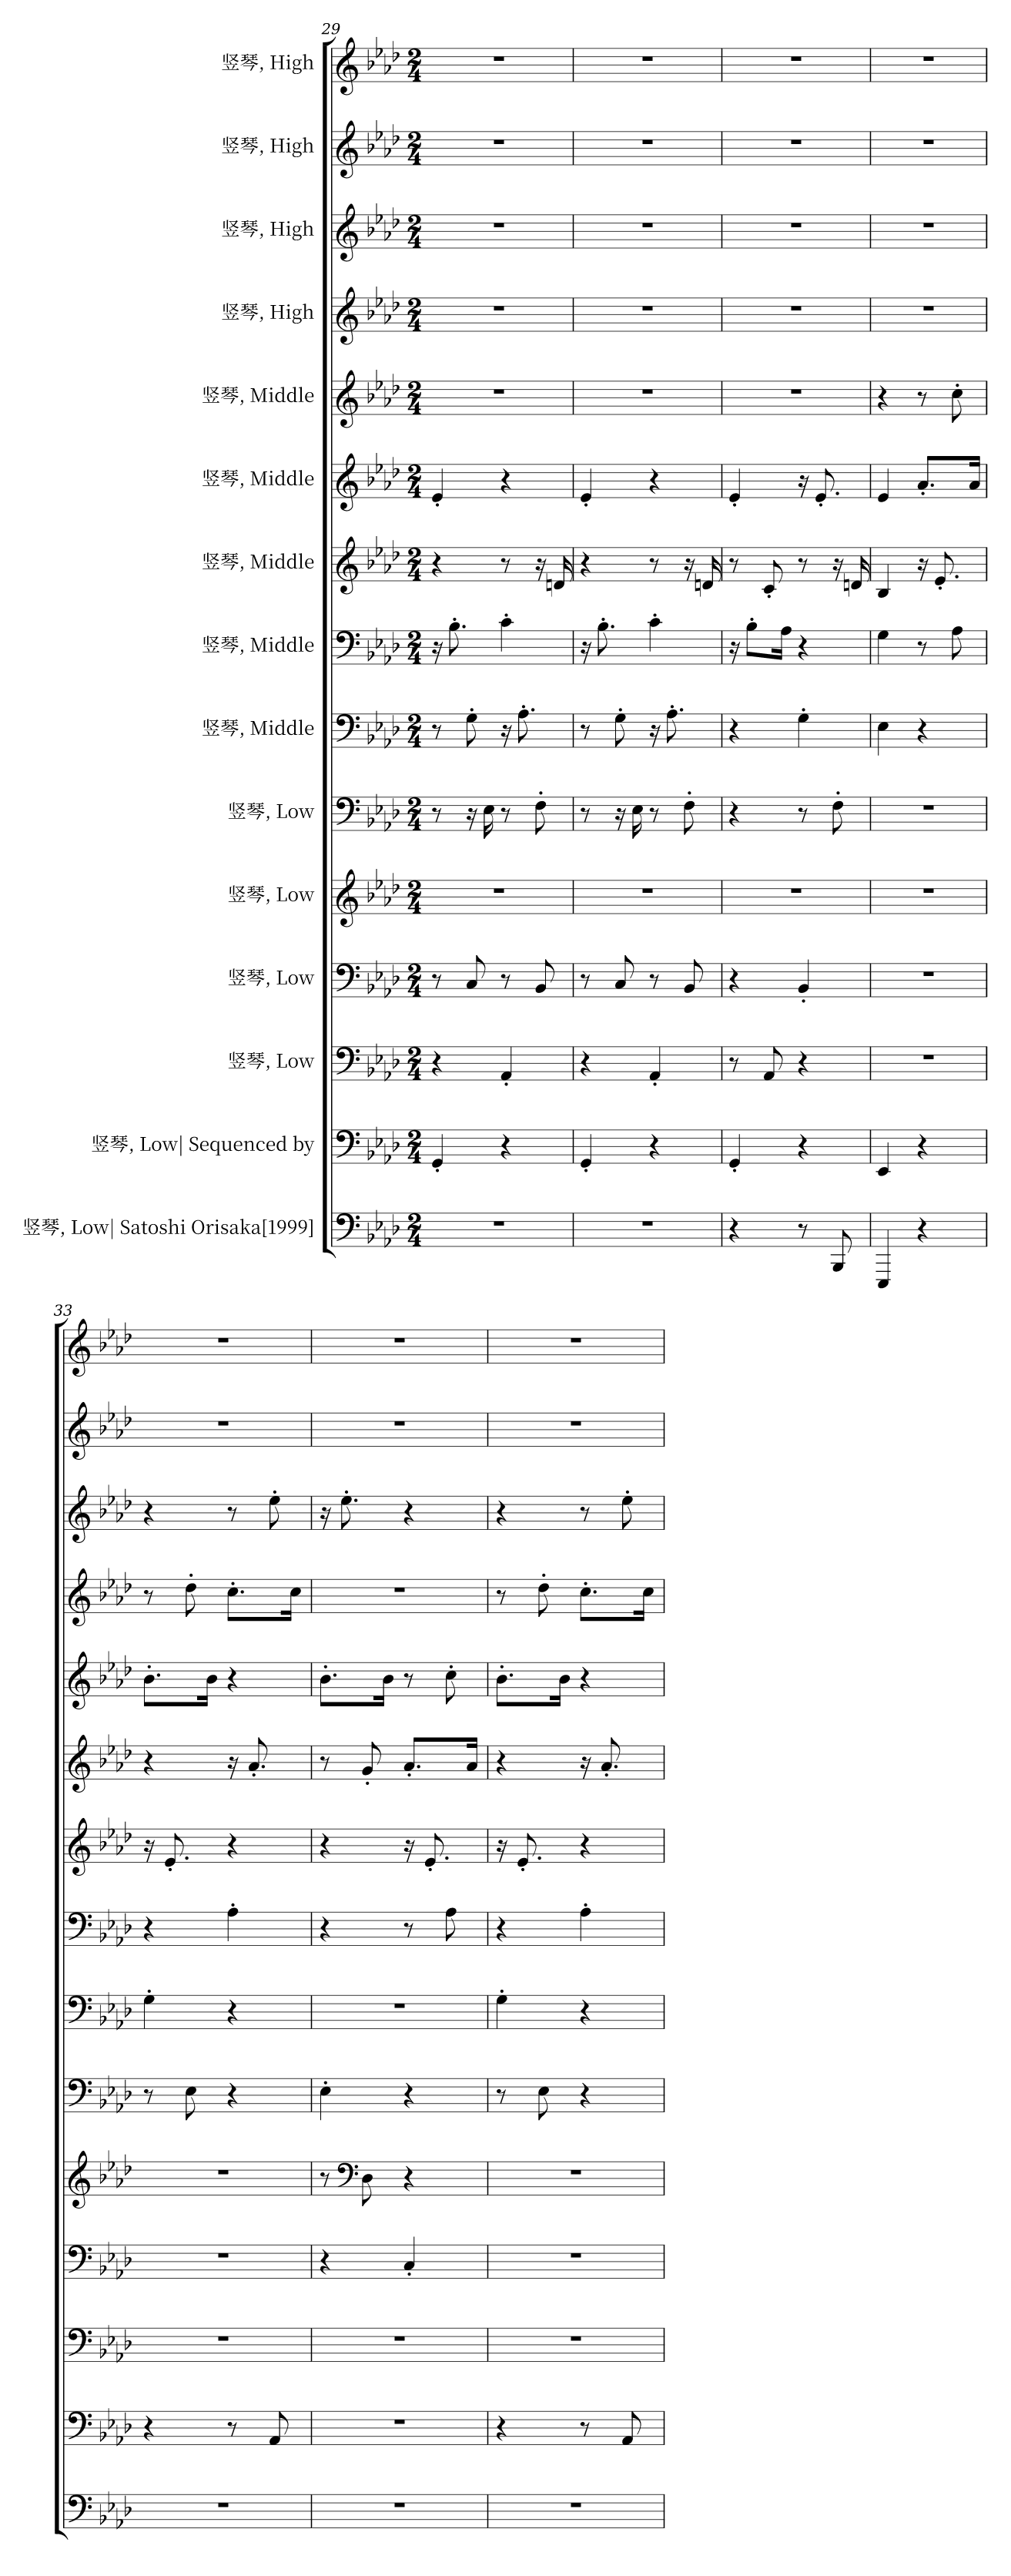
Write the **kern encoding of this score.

**kern	**kern	**kern	**kern	**kern	**kern	**kern	**kern	**kern	**kern	**kern	**kern	**kern	**kern	**kern
*part15	*part14	*part13	*part12	*part11	*part10	*part9	*part8	*part7	*part6	*part5	*part4	*part3	*part2	*part1
*staff15	*staff14	*staff13	*staff12	*staff11	*staff10	*staff9	*staff8	*staff7	*staff6	*staff5	*staff4	*staff3	*staff2	*staff1
*I"竖琴, Low|    Satoshi Orisaka[1999]	*I"竖琴, Low| Sequenced by	*I"竖琴, Low	*I"竖琴, Low	*I"竖琴, Low	*I"竖琴, Low	*I"竖琴, Middle	*I"竖琴, Middle	*I"竖琴, Middle	*I"竖琴, Middle	*I"竖琴, Middle	*I"竖琴, High	*I"竖琴, High	*I"竖琴, High	*I"竖琴, High
!!LO:PB:g=z
*clefF4	*clefF4	*clefF4	*clefF4	*clefG2	*clefF4	*clefF4	*clefF4	*clefG2	*clefG2	*clefG2	*clefG2	*clefG2	*clefG2	*clefG2
*k[b-e-a-d-]	*k[b-e-a-d-]	*k[b-e-a-d-]	*k[b-e-a-d-]	*k[b-e-a-d-]	*k[b-e-a-d-]	*k[b-e-a-d-]	*k[b-e-a-d-]	*k[b-e-a-d-]	*k[b-e-a-d-]	*k[b-e-a-d-]	*k[b-e-a-d-]	*k[b-e-a-d-]	*k[b-e-a-d-]	*k[b-e-a-d-]
*M2/4	*M2/4	*M2/4	*M2/4	*M2/4	*M2/4	*M2/4	*M2/4	*M2/4	*M2/4	*M2/4	*M2/4	*M2/4	*M2/4	*M2/4
*MM81	*MM81	*MM81	*MM81	*MM81	*MM81	*MM81	*MM81	*MM81	*MM81	*MM81	*MM81	*MM81	*MM81	*MM81
=29	=29	=29	=29	=29	=29	=29	=29	=29	=29	=29	=29	=29	=29	=29
2r	4GG'/	4r	8r	2r	8r	8r	16r	4r	4e-'/	2r	2r	2r	2r	2r
.	.	.	.	.	.	.	8.B-'\	.	.	.	.	.	.	.
.	.	.	8C/	.	16r	8G'\	.	.	.	.	.	.	.	.
.	.	.	.	.	16E-\	.	.	.	.	.	.	.	.	.
.	4r	4AA-'/	8r	.	8r	16r	4c'\	8r	4r	.	.	.	.	.
.	.	.	.	.	.	8.A-'\	.	.	.	.	.	.	.	.
.	.	.	8BB-/	.	8F'\	.	.	16r	.	.	.	.	.	.
.	.	.	.	.	.	.	.	16dn/	.	.	.	.	.	.
=30	=30	=30	=30	=30	=30	=30	=30	=30	=30	=30	=30	=30	=30	=30
*	*	*	*	*	*	*	*	*	*	*	*	*	*	*MM89
2r	4GG'/	4r	8r	2r	8r	8r	16r	4r	4e-'/	2r	2r	2r	2r	2r
.	.	.	.	.	.	.	8.B-'\	.	.	.	.	.	.	.
.	.	.	8C/	.	16r	8G'\	.	.	.	.	.	.	.	.
.	.	.	.	.	16E-\	.	.	.	.	.	.	.	.	.
.	4r	4AA-'/	8r	.	8r	16r	4c'\	8r	4r	.	.	.	.	.
.	.	.	.	.	.	8.A-'\	.	.	.	.	.	.	.	.
.	.	.	8BB-/	.	8F'\	.	.	16r	.	.	.	.	.	.
.	.	.	.	.	.	.	.	16dn/	.	.	.	.	.	.
=31	=31	=31	=31	=31	=31	=31	=31	=31	=31	=31	=31	=31	=31	=31
4r	4GG'/	8r	4r	2r	4r	4r	16r	8r	4e-'/	2r	2r	2r	2r	2r
.	.	.	.	.	.	.	8B-'\L	.	.	.	.	.	.	.
.	.	8AA-/	.	.	.	.	.	8c'/	.	.	.	.	.	.
.	.	.	.	.	.	.	16A-\Jk	.	.	.	.	.	.	.
8r	4r	4r	4BB-'/	.	8r	4G'\	4r	8r	16r	.	.	.	.	.
.	.	.	.	.	.	.	.	.	8.e-'/	.	.	.	.	.
8BBB-/	.	.	.	.	8F'\	.	.	16r	.	.	.	.	.	.
.	.	.	.	.	.	.	.	16dn/	.	.	.	.	.	.
=32	=32	=32	=32	=32	=32	=32	=32	=32	=32	=32	=32	=32	=32	=32
*	*	*	*	*	*	*	*	*	*	*	*	*	*	*MM47
4EEE-/	4EE-/	2r	2r	2r	2r	4E-\	4G\	4B-/	4e-/	4r	2r	2r	2r	2r
4r	4r	.	.	.	.	4r	8r	16r	8.a-'/L	8r	.	.	.	.
.	.	.	.	.	.	.	.	8.e-'/	.	.	.	.	.	.
.	.	.	.	.	.	.	8A-\	.	.	8cc'\	.	.	.	.
.	.	.	.	.	.	.	.	.	16a-/Jk	.	.	.	.	.
=33	=33	=33	=33	=33	=33	=33	=33	=33	=33	=33	=33	=33	=33	=33
2r	4r	2r	2r	2r	8r	4G'\	4r	16r	4r	8.b-'\L	8r	4r	2r	2r
.	.	.	.	.	.	.	.	8.e-'/	.	.	.	.	.	.
.	.	.	.	.	8E-\	.	.	.	.	.	8dd-'\	.	.	.
.	.	.	.	.	.	.	.	.	.	16b-\Jk	.	.	.	.
.	8r	.	.	.	4r	4r	4A-'\	4r	16r	4r	8.cc'\L	8r	.	.
.	.	.	.	.	.	.	.	.	8.a-'/	.	.	.	.	.
.	8AA-/	.	.	.	.	.	.	.	.	.	.	8ee-'\	.	.
.	.	.	.	.	.	.	.	.	.	.	16cc\Jk	.	.	.
!!LO:PB:g=z
=34	=34	=34	=34	=34	=34	=34	=34	=34	=34	=34	=34	=34	=34	=34
2r	2r	2r	4r	8r	4E-'\	2r	4r	4r	8r	8.b-'\L	2r	16r	2r	2r
.	.	.	.	.	.	.	.	.	.	.	.	8.ee-'\	.	.
*	*	*	*	*clefF4	*	*	*	*	*	*	*	*	*	*
.	.	.	.	8D-\	.	.	.	.	8g'/	.	.	.	.	.
.	.	.	.	.	.	.	.	.	.	16b-\Jk	.	.	.	.
.	.	.	4C'/	4r	4r	.	8r	16r	8.a-'/L	8r	.	4r	.	.
.	.	.	.	.	.	.	.	8.e-'/	.	.	.	.	.	.
.	.	.	.	.	.	.	8A-\	.	.	8cc'\	.	.	.	.
.	.	.	.	.	.	.	.	.	16a-/Jk	.	.	.	.	.
=35	=35	=35	=35	=35	=35	=35	=35	=35	=35	=35	=35	=35	=35	=35
2r	4r	2r	2r	2r	8r	4G'\	4r	16r	4r	8.b-'\L	8r	4r	2r	2r
.	.	.	.	.	.	.	.	8.e-'/	.	.	.	.	.	.
.	.	.	.	.	8E-\	.	.	.	.	.	8dd-'\	.	.	.
.	.	.	.	.	.	.	.	.	.	16b-\Jk	.	.	.	.
.	8r	.	.	.	4r	4r	4A-'\	4r	16r	4r	8.cc'\L	8r	.	.
.	.	.	.	.	.	.	.	.	8.a-'/	.	.	.	.	.
.	8AA-/	.	.	.	.	.	.	.	.	.	.	8ee-'\	.	.
.	.	.	.	.	.	.	.	.	.	.	16cc\Jk	.	.	.
=	=	=	=	=	=	=	=	=	=	=	=	=	=	=
*-	*-	*-	*-	*-	*-	*-	*-	*-	*-	*-	*-	*-	*-	*-
